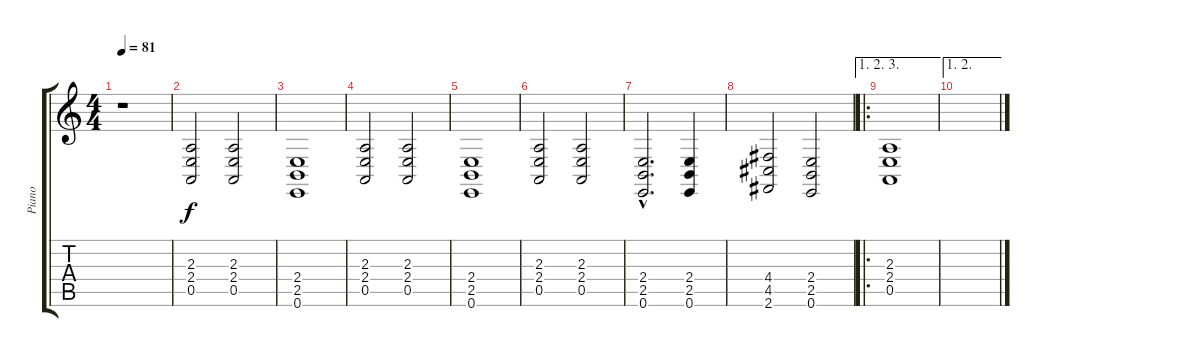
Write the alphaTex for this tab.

\track ("Piano" "Piano") {instrument acousticgrandpiano}
\staff {score tabs}
\tuning (E4 B3 G3 D3 A2 E2) {hide}
\ts (4 4)
\tempo 81
\clef g2
\ks c
r.1{dy f instrument acousticgrandpiano} |
(2.3 2.4 0.5).2 (2.3 2.4 0.5).2 |
(2.4 2.5 0.6).1 |
(2.3 2.4 0.5).2 (2.3 2.4 0.5).2 |
(2.4 2.5 0.6).1 |
(2.3 2.4 0.5).2 (2.3 2.4 0.5).2 |
(2.4{hac} 2.5{hac} 0.6{hac}).2{d} (2.4 2.5 0.6).4 |
(4.4 4.5 2.6).2 (2.4 2.5 0.6).2 |
\ae (1 2 3)
\ro
(2.3 2.4 0.5).1 |
\ae (1 2)
